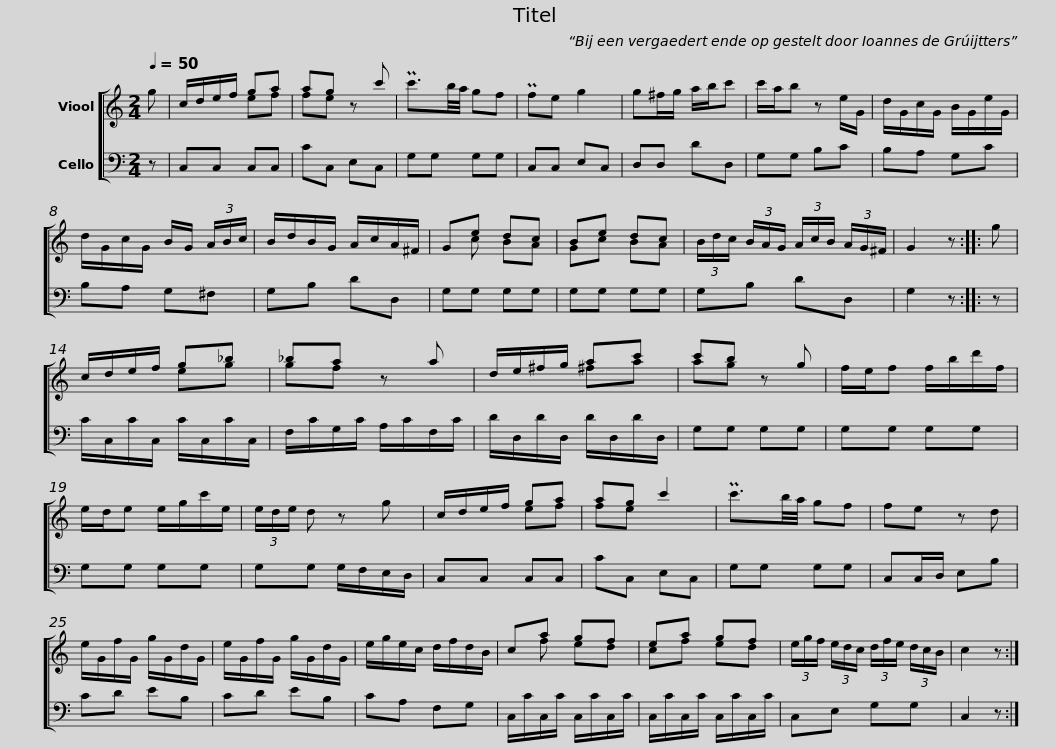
X:1
%%score [ ( 1 2 ) 3 ]
L:1/8
Q:1/4=50
M:2/4
I:linebreak $
K:C
V:1 treble
V:2 treble
V:3 bass
V:1
 g | c/d/e/f/ ga | ag z c' | Pc'3/2b/4a/4 gf | Pfe g2 | %5
 g^f/g/ a/b/c' | c'/a/b z e/G/ |$ d/G/c/G/ B/G/e/G/ | d/G/c/G/ B/G/ (3A/B/c/ | B/d/B/G/ A/c/A/^F/ | %10
 Ge dc | Be dc | (3B/d/c/ (3B/A/G/ (3A/c/B/ (3A/G/^F/ | G2 z ::$ g | %15
 c/d/e/f/ g_b | _ba z a | d/e/^f/g/ ac' | c'b z g | f/e/f f/b/d'/f/ | %20
 e/d/e e/g/c'/e/ |$ (3e/d/e/ d z g | c/d/e/f/ ga | ag c'2 | Pc'3/2b/4a/4 gf | %25
 fe z d | e/G/f/G/ g/G/d/G/ |$ e/G/f/G/ g/G/d/G/ | e/g/e/c/ d/f/d/B/ | ca gf | %30
 ea gf | (3e/g/f/ (3e/d/c/ (3d/f/e/ (3d/c/B/ | c2 z :| %33
V:2
 x | x2 ef | fe x2 | x4 | x4 | %5
 x4 | x4 |$ x4 | x4 | x4 | %10
 x c BA | Gc BA | x4 | x3 ::$ x | %15
 x2 eg | gf x2 | x2 ^fa | ag x2 | x4 | %20
 x4 |$ x4 | x2 ef | fe x2 | x4 | %25
 x4 | x4 |$ x4 | x4 | x f ed | %30
 cf ed | x4 | x3 :| %33
V:3
 z | C,C, C,C, | CC, E,C, | G,G, G,G, | C,C, E,C, | %5
 D,D, DD, | G,G, B,C |$ B,A, G,C | B,A, G,^F, | G,B, DD, | %10
 G,G, G,G, | G,G, G,G, | G,B, DD, | G,2 z ::$ z | %15
 C/C,/C/C,/ C/C,/C/C,/ | F,/C/G,/C/ A,/C/F,/C/ | D/D,/D/D,/ D/D,/D/D,/ | G,G, G,G, | G,G, G,G, | %20
 G,G, G,G, |$ G,G, G,/F,/E,/D,/ | C,C, C,C, | CC, E,C, | G,G, G,G, | %25
 C,C,/D,/ E,B, | CD EB, |$ CD EB, | CA, F,G, | C,/C/C,/C/ C,/C/C,/C/ | %30
 C,/C/C,/C/ C,/C/C,/C/ | C,E, G,G, | C,2 z :| %33
